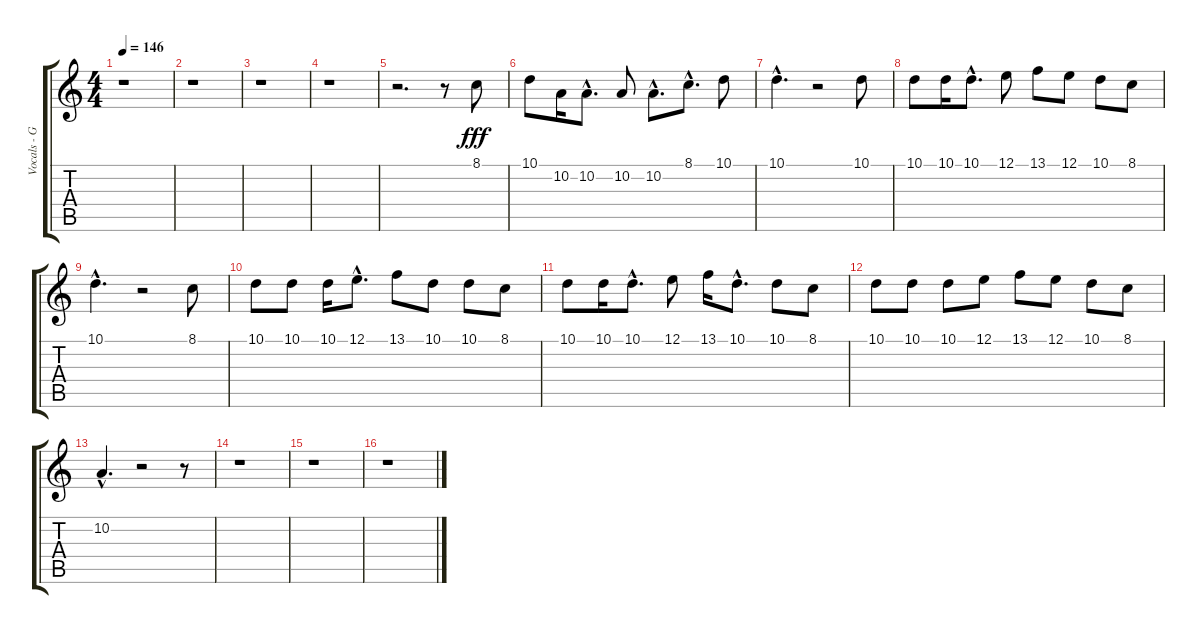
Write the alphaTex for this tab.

\track ("Vocals - Greg Graffin" "Vocals - G") {instrument voiceoohs}
\staff {score tabs}
\tuning (E4 B3 G3 D3 A2 E2) {hide}
\ts (4 4)
\tempo 146
\clef g2
\ks c
r.1{dy fff instrument voiceoohs} |
r.1 |
r.1 |
r.1 |
r.2{d} r.8 8.1.8 |
10.1.8 10.2.16 10.2{hac}.8{d} 10.2.8 10.2{hac}.8{d} 8.1{hac}.8{d} 10.1.8 |
10.1{hac}.4{d} r.2 10.1.8 |
10.1.8 10.1.16 10.1{hac}.8{d} 12.1.8 13.1.8 12.1.8 10.1.8 8.1.8 |
10.1{hac}.4{d} r.2 8.1.8 |
10.1.8 10.1.8 10.1.16 12.1{hac}.8{d} 13.1.8 10.1.8 10.1.8 8.1.8 |
10.1.8 10.1.16 10.1{hac}.8{d} 12.1.8 13.1.16 10.1{hac}.8{d} 10.1.8 8.1.8 |
10.1.8 10.1.8 10.1.8 12.1.8 13.1.8 12.1.8 10.1.8 8.1.8 |
10.2{hac}.4{d} r.2 r.8 |
r.1 |
r.1 |
r.1
